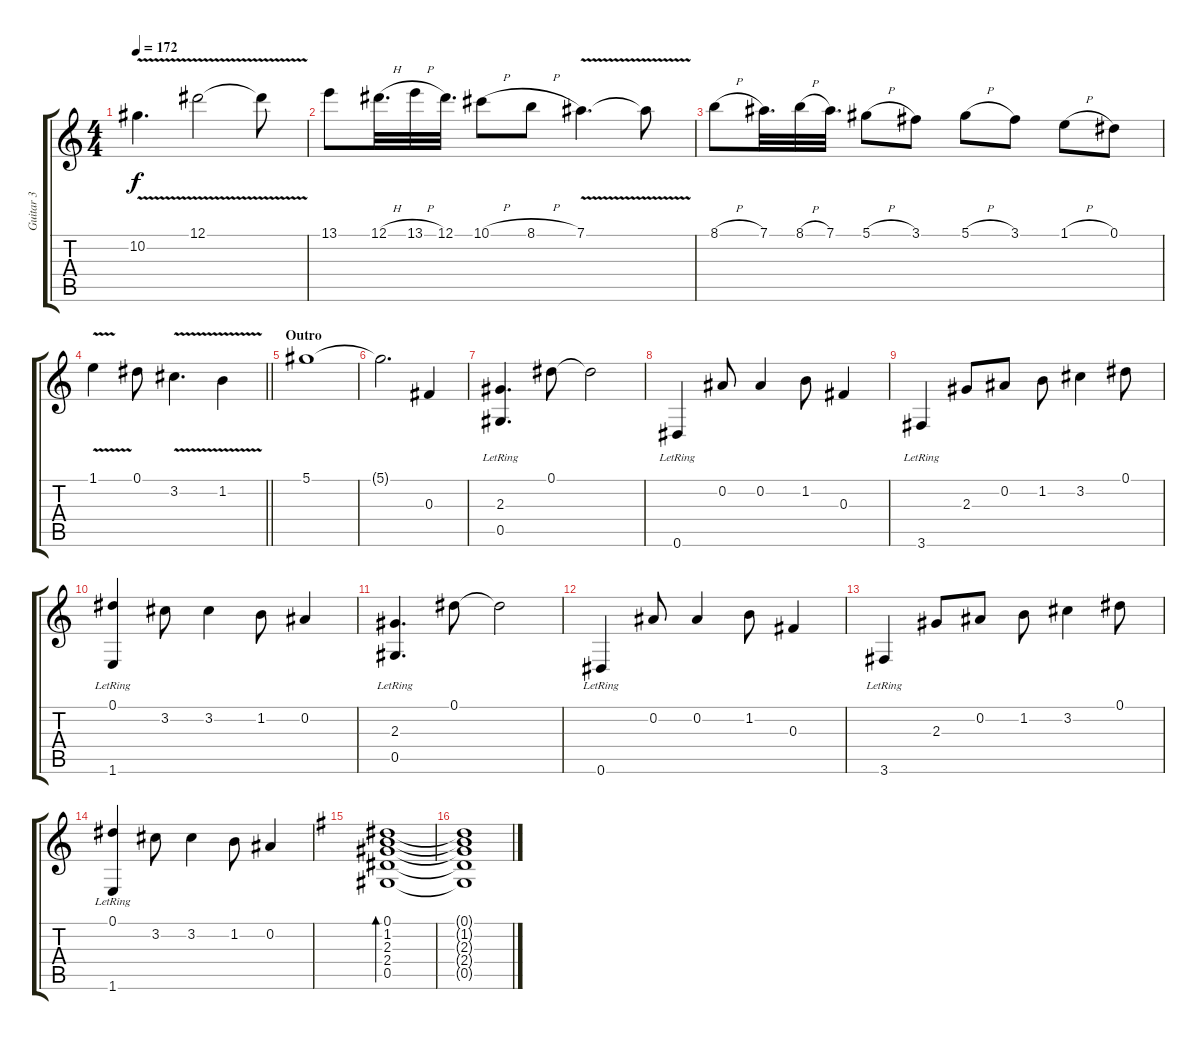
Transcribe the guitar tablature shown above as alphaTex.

\track ("Guitar 3" "Guitar 3") {instrument overdrivenguitar}
\staff {score tabs}
\tuning (Eb4 Bb3 Gb3 Db3 Ab2 Eb2) {hide}
\ts (4 4)
\tempo 172
\clef g2
\ks c
10.2{v}.4{d dy f} 12.1{v}.2 12.1{t}.8 |
13.1.8 12.1{h}.32{d} 13.1{h}.32 12.1.32{d} 10.1{h}.8 8.1{h}.8 7.1{v}.4{d} 7.1{t}.8 |
8.1{h}.8 7.1.32{d} 8.1{h}.32 7.1.32{d} 5.1{h}.8 3.1.8 5.1{h}.8 3.1.8 1.1{h}.8 0.1.8 |
\barLineRight lightlight
1.1{v}.4 0.1.8 3.2{v}.4{d} 1.2{v}.4 |
\section ("" "Outro")
5.1.1{volume 0} |
5.1{t}.2{d} 0.3.4{volume 16 instrument acousticguitarsteel} |
(2.3 0.5{lr}).4{d} 0.1.8 0.1{t}.2 |
0.6{lr}.4 0.2.8 0.2.4 1.2.8 0.3.4 |
3.6{lr}.4 2.3.8 0.2.8 1.2.8 3.2.4 0.1.8 |
(0.1 1.6{lr}).4 3.2.8 3.2.4 1.2.8 0.2.4 |
(2.3 0.5{lr}).4{d} 0.1.8 0.1{t}.2 |
0.6{lr}.4 0.2.8 0.2.4 1.2.8 0.3.4 |
3.6{lr}.4 2.3.8 0.2.8 1.2.8 3.2.4 0.1.8 |
(0.1 1.6{lr}).4 3.2.8 3.2.4 1.2.8 0.2.4 |
\ks g
(0.1 1.2 2.3 2.4 0.5).1{bd 480} |
(0.1{t} 1.2{t} 2.3{t} 2.4{t} 0.5{t}).1
